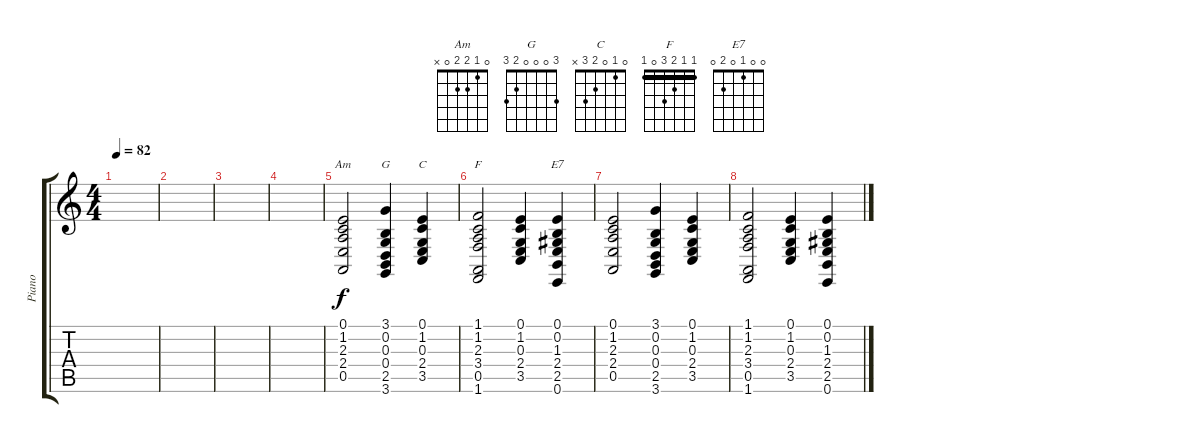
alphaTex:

\track ("Piano" "Piano") {instrument brightacousticpiano}
\staff {score tabs}
\tuning (E4 B3 G3 D3 A2 E2) {hide}
\chord ("Am" 0 1 2 2 0 x)
\chord ("G" 3 0 0 0 2 3)
\chord ("C" 0 1 0 2 3 x)
\chord ("F" 1 1 2 3 0 1) {barre 1}
\chord ("E7" 0 0 1 0 2 0)
\ts (4 4)
\tempo 82
\clef g2
\ks c
|
|
|
|
(0.1 1.2 2.3 2.4 0.5).2{ch "Am"} (3.1 0.2 0.3 0.4 2.5 3.6).4{ch "G"} (0.1 1.2 0.3 2.4 3.5).4{ch "C"} |
(1.1 1.2 2.3 3.4 0.5 1.6).2{ch "F"} (0.1 1.2 0.3 2.4 3.5).4 (0.1 0.2 1.3 2.4 2.5 0.6).4{ch "E7"} |
(0.1 1.2 2.3 2.4 0.5).2 (3.1 0.2 0.3 0.4 2.5 3.6).4 (0.1 1.2 0.3 2.4 3.5).4 |
(1.1 1.2 2.3 3.4 0.5 1.6).2 (0.1 1.2 0.3 2.4 3.5).4 (0.1 0.2 1.3 2.4 2.5 0.6).4
